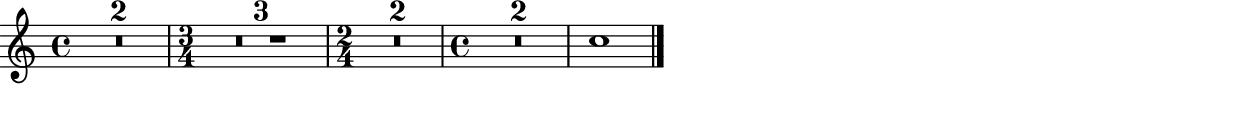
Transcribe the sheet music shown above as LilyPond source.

%% Generated by lilypond-book
%% Options: [exampleindent=10.16\mm,indent=0\mm,line-width=160\mm]
\include "lilypond-book-preamble.ly"


% ****************************************************************
% Start cut-&-pastable-section
% ****************************************************************

#(ly:set-option 'eps-box-padding 3.000000)



\paper {
  indent = 0\mm
  line-width = 160\mm
  % offset the left padding, also add 1mm as lilypond creates cropped
  % images with a little space on the right
  line-width = #(- line-width (* mm  3.000000) (* mm 1))
}

\layout {
  
}




% ****************************************************************
% ly snippet:
% ****************************************************************
\sourcefilename "/lilypond-2.24.3/input/regression/musicxml/02d-Rests-Multimeasure-TimeSignatures.xml"
\sourcefileline 0
\version "2.24.3"
% automatically converted by musicxml2ly from -
\pointAndClickOff

\header {
    texidoc = 
    "Multi-Measure rests should always 
          be converted into durations that are a multiple of the time 
          signature."
    }

\layout {
    \context { \Score
        skipBars = ##t
        autoBeaming = ##f
        }
    }
PartPOneVoiceOne =  \relative c'' {
    \clef "treble" \time 4/4 \key c \major | % 1
    R1*2 | % 3
    \time 3/4  R2.*3 | % 6
    \time 2/4  R2*2 | % 8
    \time 4/4  R1*2 | \barNumberCheck #10
    c1 \bar "|."
    }


% The score definition
\score {
    <<
        
        \new Staff
        <<
            
            \context Staff << 
                \mergeDifferentlyDottedOn\mergeDifferentlyHeadedOn
                \context Voice = "PartPOneVoiceOne" {  \PartPOneVoiceOne }
                >>
            >>
        
        >>
    \layout {}
    % To create MIDI output, uncomment the following line:
    %  \midi {\tempo 4 = 100 }
    }




% ****************************************************************
% end ly snippet
% ****************************************************************
